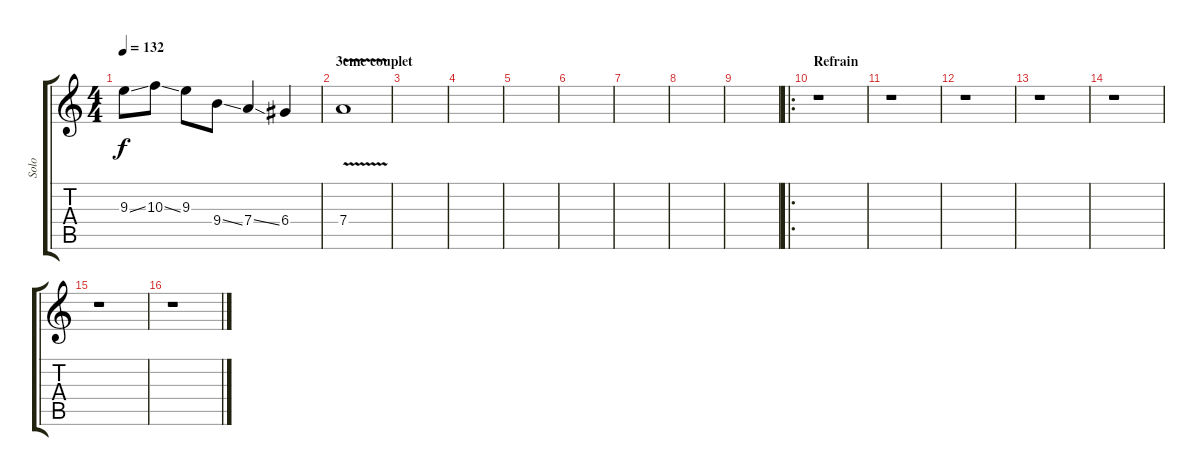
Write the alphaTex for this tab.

\track ("Solo" "Solo") {instrument distortionguitar}
\staff {score tabs}
\tuning (E4 B3 G3 D3 A2 E2) {hide}
\ts (4 4)
\tempo 132
\clef g2
\ks c
9.3{ss}.8{dy f} 10.3{ss}.8 9.3.8 9.4{ss}.8 7.4{ss}.4 6.4.4 |
\section ("" "3eme couplet")
7.4{v}.1 |
|
|
|
|
|
|
|
\ro
\section ("" "Refrain")
r.1 |
r.1 |
r.1 |
r.1 |
r.1 |
r.1 |
r.1
